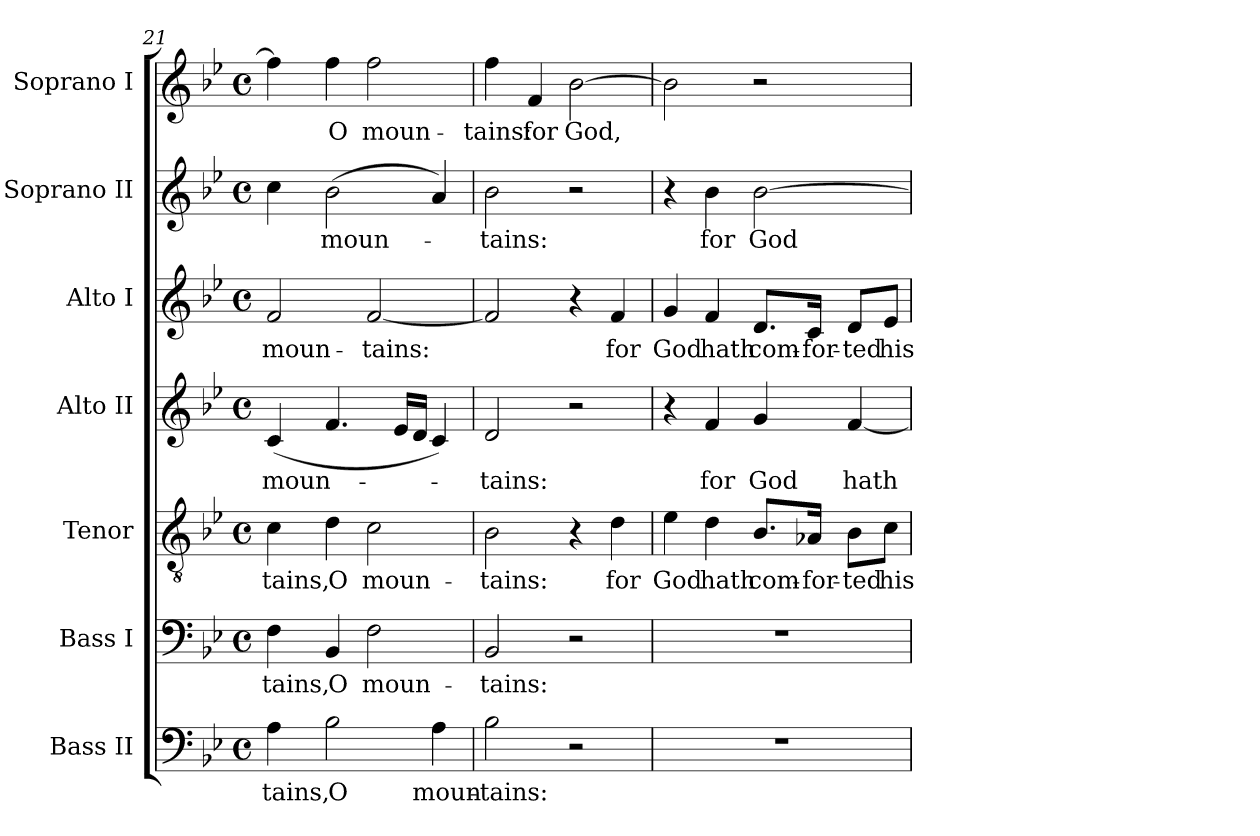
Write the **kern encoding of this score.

**kern	**text	**kern	**text	**kern	**text	**kern	**text	**kern	**text	**kern	**text	**kern	**text
*part7	*part7	*part6	*part6	*part5	*part5	*part4	*part4	*part3	*part3	*part2	*part2	*part1	*part1
*staff7	*staff7	*staff6	*staff6	*staff5	*staff5	*staff4	*staff4	*staff3	*staff3	*staff2	*staff2	*staff1	*staff1
*I"Bass II	*	*I"Bass I	*	*I"Tenor	*	*I"Alto II	*	*I"Alto I	*	*I"Soprano II	*	*I"Soprano I	*
*clefF4	*	*clefF4	*	*clefGv2	*	*clefG2	*	*clefG2	*	*clefG2	*	*clefG2	*
*	*	*	*	*ITrd7c12	*	*	*	*	*	*	*	*	*
*k[b-e-]	*	*k[b-e-]	*	*k[b-e-]	*	*k[b-e-]	*	*k[b-e-]	*	*k[b-e-]	*	*k[b-e-]	*
*B-:	*	*B-:	*	*B-:	*	*B-:	*	*B-:	*	*B-:	*	*B-:	*
*M4/4	*	*M4/4	*	*M4/4	*	*M4/4	*	*M4/4	*	*M4/4	*	*M4/4	*
*met(c)	*	*met(c)	*	*met(c)	*	*met(c)	*	*met(c)	*	*met(c)	*	*met(c)	*
=21	=21	=21	=21	=21	=21	=21	=21	=21	=21	=21	=21	=21	=21
!	!LO:LY:b:color=#000000	!	!	!	!	!	!	!	!	!	!	!	!
!	!	!	!LO:LY:b:color=#000000	!	!	!	!	!	!	!	!	!	!
!	!	!	!	!	!LO:LY:b:color=#000000	!	!	!	!	!	!	!	!
!	!	!	!	!	!	!	!LO:LY:b:color=#000000	!	!	!	!	!	!
!	!	!	!	!	!	!	!	!	!LO:LY:b:color=#000000	!	!	!	!
4Ai\	-tains,	4Fi\	-tains,	4Ci\	-tains,	(4ci/	moun-	2fi/	moun-	4cci\	.	4ffi\]	.
!	!LO:LY:b:color=#000000	!	!	!	!	!	!	!	!	!	!	!	!
!	!	!	!LO:LY:b:color=#000000	!	!	!	!	!	!	!	!	!	!
!	!	!	!	!	!LO:LY:b:color=#000000	!	!	!	!	!	!	!	!
!	!	!	!	!	!	!	!	!	!	!	!LO:LY:b:color=#000000	!	!
!	!	!	!	!	!	!	!	!	!	!	!	!	!LO:LY:b:color=#000000
2B-i\	O	4BB-i/	O	4Di\	O	4.fi/	.	.	.	(2b-i\	moun-	4ffi\	O
!	!	!	!LO:LY:b:color=#000000	!	!	!	!	!	!	!	!	!	!
!	!	!	!	!	!LO:LY:b:color=#000000	!	!	!	!	!	!	!	!
!	!	!	!	!	!	!	!	!	!LO:LY:b:color=#000000	!	!	!	!
!	!	!	!	!	!	!	!	!	!	!	!	!	!LO:LY:b:color=#000000
.	.	2Fi\	moun-	2Ci\	moun-	.	.	[2fi/	-tains:	.	.	2ffi\	moun-
.	.	.	.	.	.	16e-i/LL	.	.	.	.	.	.	.
.	.	.	.	.	.	16di/JJ	.	.	.	.	.	.	.
!	!LO:LY:b:color=#000000	!	!	!	!	!	!	!	!	!	!	!	!
4Ai\	moun-	.	.	.	.	4ci/)	.	.	.	4ai/)	.	.	.
!!LO:LB:g=z
=22	=22	=22	=22	=22	=22	=22	=22	=22	=22	=22	=22	=22	=22
!	!LO:LY:b:color=#000000	!	!	!	!	!	!	!	!	!	!	!	!
!	!	!	!LO:LY:b:color=#000000	!	!	!	!	!	!	!	!	!	!
!	!	!	!	!	!LO:LY:b:color=#000000	!	!	!	!	!	!	!	!
!	!	!	!	!	!	!	!LO:LY:b:color=#000000	!	!	!	!	!	!
!	!	!	!	!	!	!	!	!	!	!	!LO:LY:b:color=#000000	!	!
!	!	!	!	!	!	!	!	!	!	!	!	!	!LO:LY:b:color=#000000
2B-i\	-tains:	2BB-i/	-tains:	2BB-i\	-tains:	2di/	-tains:	2fi/]	.	2b-i\	-tains:	4ffi\	-tains:
!	!	!	!	!	!	!	!	!	!	!	!	!	!LO:LY:b:color=#000000
.	.	.	.	.	.	.	.	.	.	.	.	4fi/	for
!	!	!	!	!	!	!	!	!	!	!	!	!	!LO:LY:b:color=#000000
2r	.	2r	.	4r	.	2r	.	4r	.	2r	.	[2b-i\	God,
!	!	!	!	!	!LO:LY:b:color=#000000	!	!	!	!	!	!	!	!
!	!	!	!	!	!	!	!	!	!LO:LY:b:color=#000000	!	!	!	!
.	.	.	.	4Di\	for	.	.	4fi/	for	.	.	.	.
=23	=23	=23	=23	=23	=23	=23	=23	=23	=23	=23	=23	=23	=23
!	!	!	!	!	!LO:LY:b:color=#000000	!	!	!	!	!	!	!	!
!	!	!	!	!	!	!	!	!	!LO:LY:b:color=#000000	!	!	!	!
1r	.	1r	.	4E-i\	God	4r	.	4gi/	God	4r	.	2b-i\]	.
!	!	!	!	!	!LO:LY:b:color=#000000	!	!	!	!	!	!	!	!
!	!	!	!	!	!	!	!LO:LY:b:color=#000000	!	!	!	!	!	!
!	!	!	!	!	!	!	!	!	!LO:LY:b:color=#000000	!	!	!	!
!	!	!	!	!	!	!	!	!	!	!	!LO:LY:b:color=#000000	!	!
.	.	.	.	4Di\	hath	4fi/	for	4fi/	hath	4b-i\	for	.	.
!	!	!	!	!	!LO:LY:b:color=#000000	!	!	!	!	!	!	!	!
!	!	!	!	!	!	!	!LO:LY:b:color=#000000	!	!	!	!	!	!
!	!	!	!	!	!	!	!	!	!LO:LY:b:color=#000000	!	!	!	!
!	!	!	!	!	!	!	!	!	!	!	!LO:LY:b:color=#000000	!	!
.	.	.	.	8.BB-i/L	com-	4gi/	God	8.di/L	com-	[2b-i\	God	2r	.
!	!	!	!	!	!LO:LY:b:color=#000000	!	!	!	!	!	!	!	!
!	!	!	!	!	!	!	!	!	!LO:LY:b:color=#000000	!	!	!	!
.	.	.	.	16AA-Xi/Jk	-for-	.	.	16ci/Jk	-for-	.	.	.	.
!	!	!	!	!	!LO:LY:b:color=#000000	!	!	!	!	!	!	!	!
!	!	!	!	!	!	!	!LO:LY:b:color=#000000	!	!	!	!	!	!
!	!	!	!	!	!	!	!	!	!LO:LY:b:color=#000000	!	!	!	!
.	.	.	.	8BB-i\L	-ted	[4fi/	hath	8di/L	-ted	.	.	.	.
!	!	!	!	!	!LO:LY:b:color=#000000	!	!	!	!	!	!	!	!
!	!	!	!	!	!	!	!	!	!LO:LY:b:color=#000000	!	!	!	!
.	.	.	.	8Ci\J	his	.	.	8e-i/J	his	.	.	.	.
=	=	=	=	=	=	=	=	=	=	=	=	=	=
*-	*-	*-	*-	*-	*-	*-	*-	*-	*-	*-	*-	*-	*-
